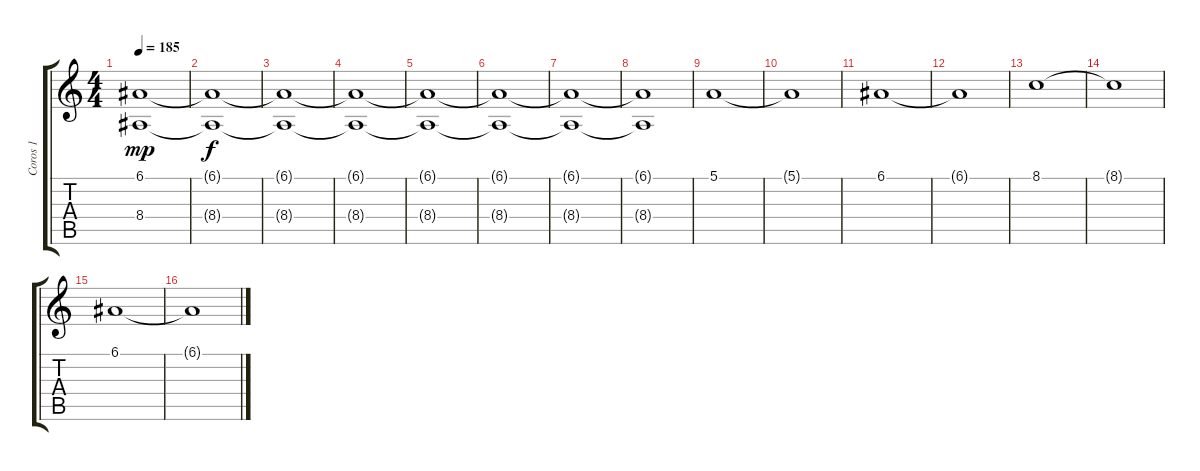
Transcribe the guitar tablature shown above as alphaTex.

\track ("Coros 1" "Coros 1") {instrument synthvoice}
\staff {score tabs}
\tuning (E4 B3 G3 D3 A2 E2) {hide}
\ts (4 4)
\tempo 185
\clef g2
\ks c
(6.1 8.4).1{dy mp} |
(6.1{t} 8.4{t}).1{dy f} |
(6.1{t} 8.4{t}).1 |
(6.1{t} 8.4{t}).1 |
(6.1{t} 8.4{t}).1 |
(6.1{t} 8.4{t}).1 |
(6.1{t} 8.4{t}).1 |
(6.1{t} 8.4{t}).1 |
5.1.1 |
5.1{t}.1 |
6.1.1 |
6.1{t}.1 |
8.1.1 |
8.1{t}.1 |
6.1.1 |
6.1{t}.1
